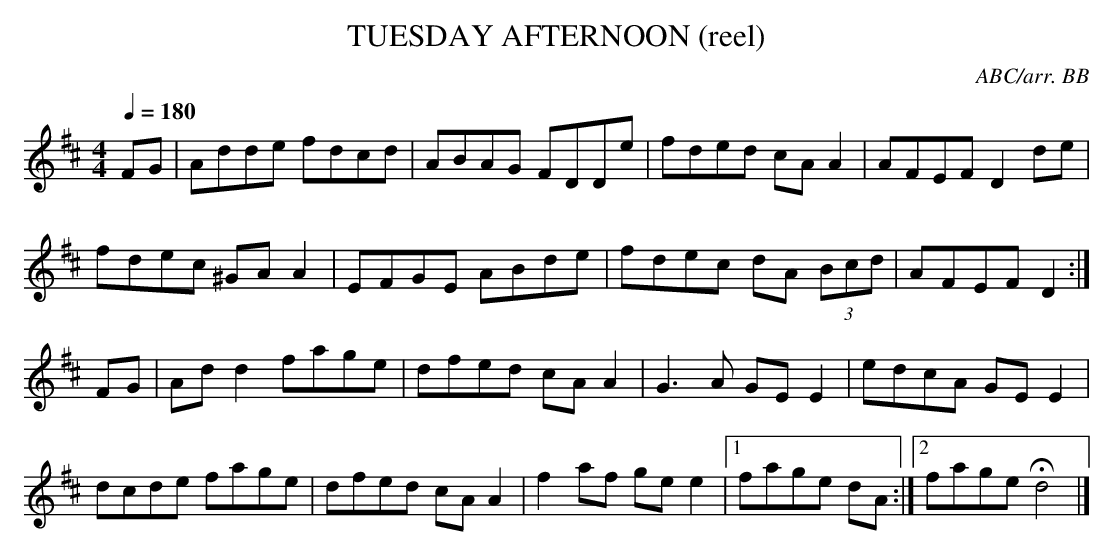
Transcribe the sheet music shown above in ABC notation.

X:1
T:TUESDAY AFTERNOON (reel)
C:ABC/arr. BB
L:1/8
Q:1/4=180
M:4/4
K:D
FG|Adde fdcd|ABAG FDDe|fded cA A2|AFEF D2 de|
fdec ^GA A2|EFGE ABde|fdec dA (3Bcd|AFEF D2:|
FG|Ad d2 fage|dfed cA A2|G3 A GE E2|edcA GE E2|
dcde fage|dfed cA A2|f2 af ge e2|1 fage dA:|\
[2 fage Hd4|]
